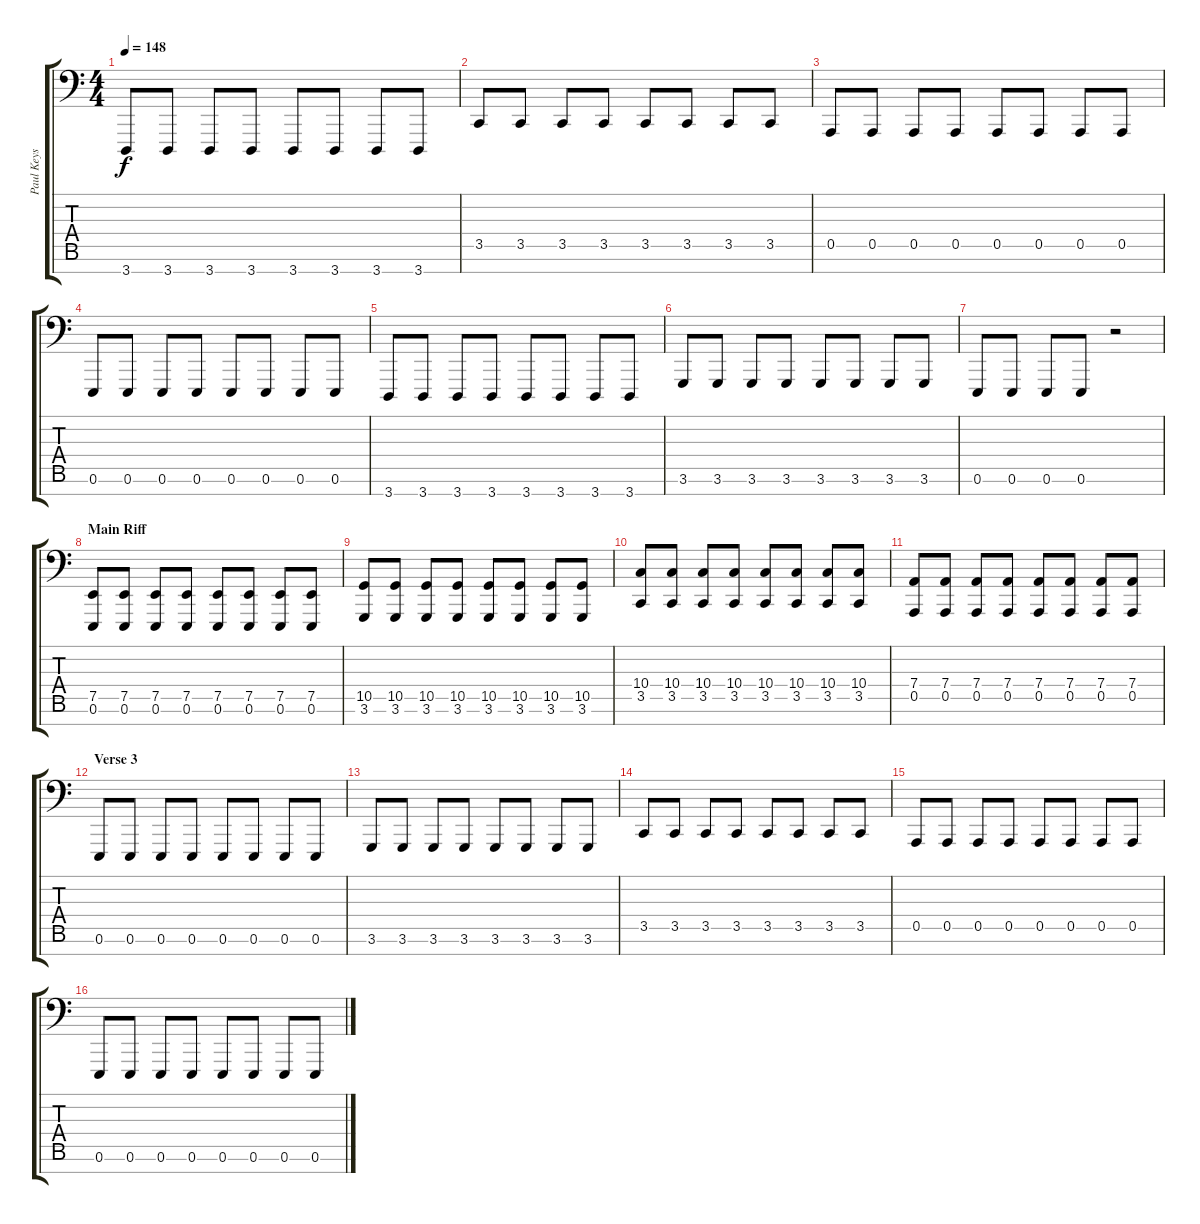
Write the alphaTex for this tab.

\track ("Paul Keys" "Paul Keys") {instrument drawbarorgan}
\staff {score tabs}
\tuning (E3 B2 G2 D2 A1 E1 B0) {hide}
\ts (4 4)
\tempo 148
\clef f4
\ks c
3.7.8{dy f} 3.7.8 3.7.8 3.7.8 3.7.8 3.7.8 3.7.8 3.7.8 |
3.5.8 3.5.8 3.5.8 3.5.8 3.5.8 3.5.8 3.5.8 3.5.8 |
0.5.8 0.5.8 0.5.8 0.5.8 0.5.8 0.5.8 0.5.8 0.5.8 |
0.6.8 0.6.8 0.6.8 0.6.8 0.6.8 0.6.8 0.6.8 0.6.8 |
3.7.8 3.7.8 3.7.8 3.7.8 3.7.8 3.7.8 3.7.8 3.7.8 |
3.6.8 3.6.8 3.6.8 3.6.8 3.6.8 3.6.8 3.6.8 3.6.8 |
0.6.8 0.6.8 0.6.8 0.6.8 r.2 |
\section ("" "Main Riff")
(7.5 0.6).8 (7.5 0.6).8 (7.5 0.6).8 (7.5 0.6).8 (7.5 0.6).8 (7.5 0.6).8 (7.5 0.6).8 (7.5 0.6).8 |
(10.5 3.6).8 (10.5 3.6).8 (10.5 3.6).8 (10.5 3.6).8 (10.5 3.6).8 (10.5 3.6).8 (10.5 3.6).8 (10.5 3.6).8 |
(10.4 3.5).8 (10.4 3.5).8 (10.4 3.5).8 (10.4 3.5).8 (10.4 3.5).8 (10.4 3.5).8 (10.4 3.5).8 (10.4 3.5).8 |
(7.4 0.5).8 (7.4 0.5).8 (7.4 0.5).8 (7.4 0.5).8 (7.4 0.5).8 (7.4 0.5).8 (7.4 0.5).8 (7.4 0.5).8 |
\section ("" "Verse 3")
0.6.8 0.6.8 0.6.8 0.6.8 0.6.8 0.6.8 0.6.8 0.6.8 |
3.6.8 3.6.8 3.6.8 3.6.8 3.6.8 3.6.8 3.6.8 3.6.8 |
3.5.8 3.5.8 3.5.8 3.5.8 3.5.8 3.5.8 3.5.8 3.5.8 |
0.5.8 0.5.8 0.5.8 0.5.8 0.5.8 0.5.8 0.5.8 0.5.8 |
0.6.8 0.6.8 0.6.8 0.6.8 0.6.8 0.6.8 0.6.8 0.6.8
